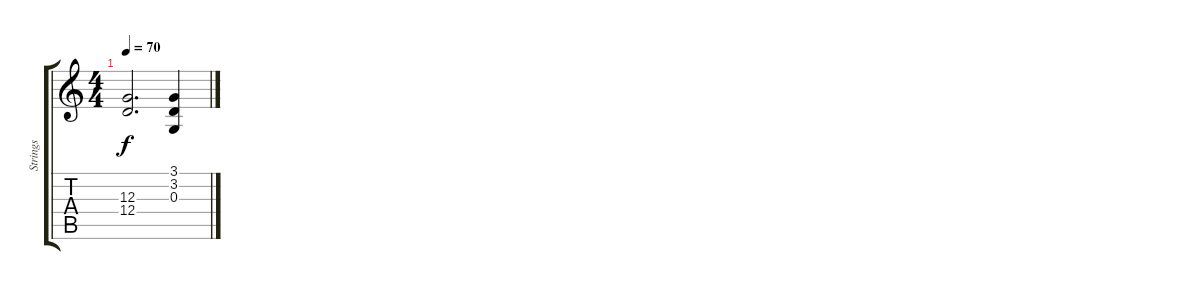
\track ("Strings" "Strings") {instrument stringensemble1}
\staff {score tabs}
\tuning (E4 B3 G3 D3 A2 E2) {hide}
\ts (4 4)
\tempo 70
\clef g2
\ks c
(12.3{t} 12.4{t}).2{d dy f} (3.1 3.2 0.3).4
